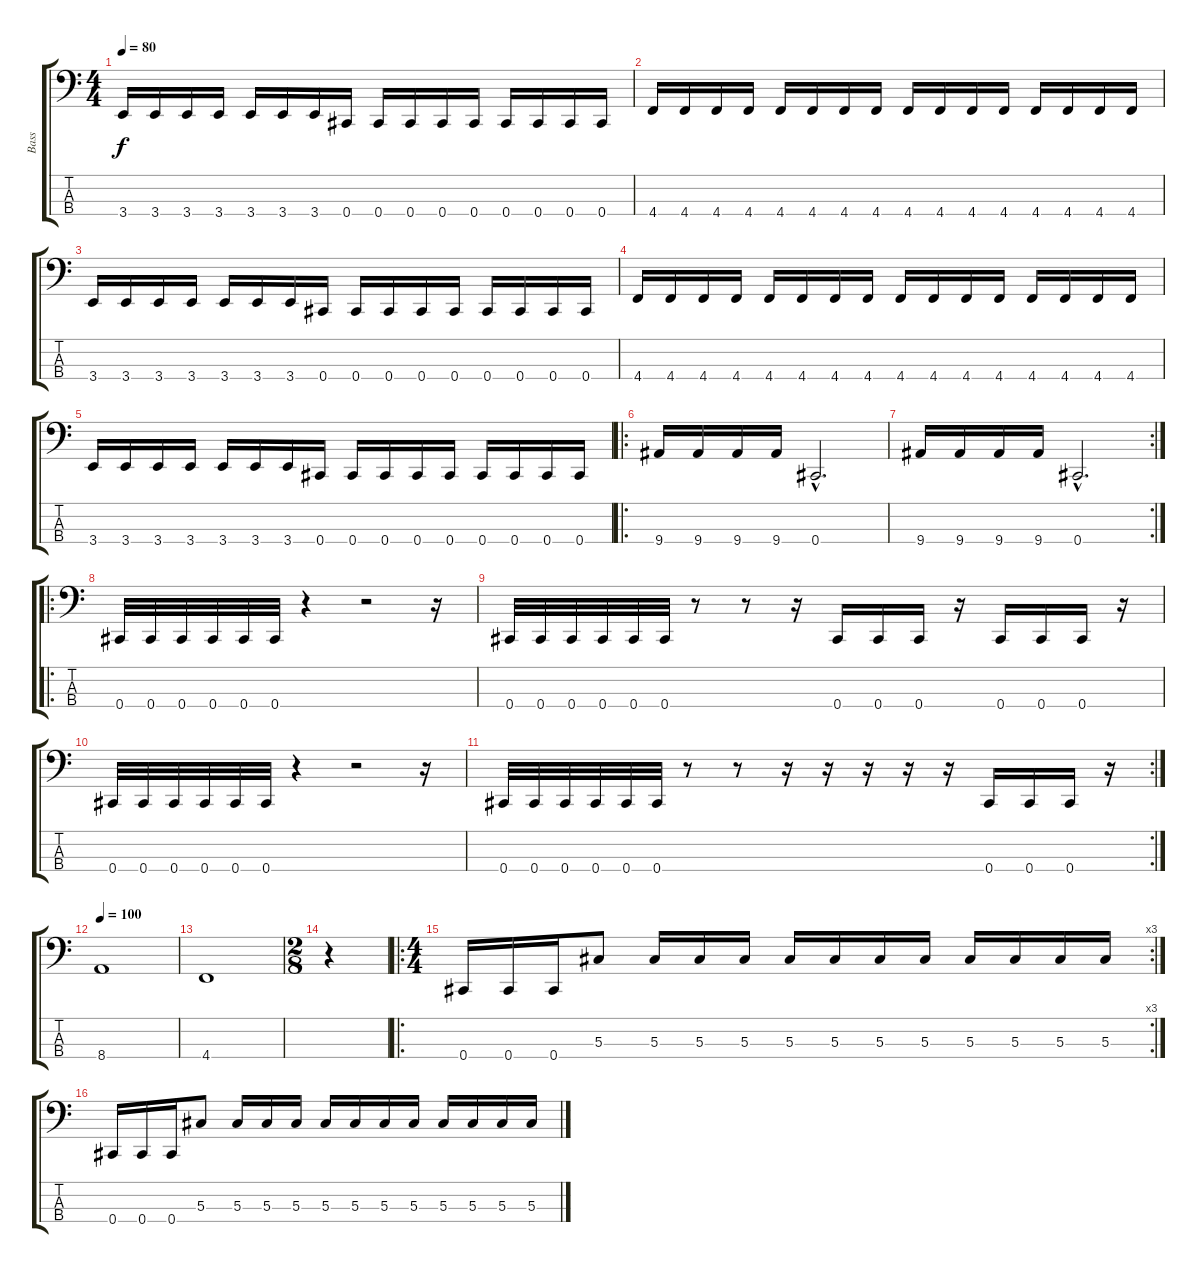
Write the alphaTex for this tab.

\track ("Bass" "Bass") {instrument electricbasspick}
\staff {score tabs}
\tuning (Gb2 Db2 Ab1 Db1) {hide}
\ts (4 4)
\tempo 80
\clef f4
\ks c
3.4.16{dy f} 3.4.16 3.4.16 3.4.16 3.4.16 3.4.16 3.4.16 0.4.16 0.4.16 0.4.16 0.4.16 0.4.16 0.4.16 0.4.16 0.4.16 0.4.16 |
4.4.16 4.4.16 4.4.16 4.4.16 4.4.16 4.4.16 4.4.16 4.4.16 4.4.16 4.4.16 4.4.16 4.4.16 4.4.16 4.4.16 4.4.16 4.4.16 |
3.4.16 3.4.16 3.4.16 3.4.16 3.4.16 3.4.16 3.4.16 0.4.16 0.4.16 0.4.16 0.4.16 0.4.16 0.4.16 0.4.16 0.4.16 0.4.16 |
4.4.16 4.4.16 4.4.16 4.4.16 4.4.16 4.4.16 4.4.16 4.4.16 4.4.16 4.4.16 4.4.16 4.4.16 4.4.16 4.4.16 4.4.16 4.4.16 |
3.4.16 3.4.16 3.4.16 3.4.16 3.4.16 3.4.16 3.4.16 0.4.16 0.4.16 0.4.16 0.4.16 0.4.16 0.4.16 0.4.16 0.4.16 0.4.16 |
\ro
9.4.16 9.4.16 9.4.16 9.4.16 0.4{hac}.2{d} |
\rc 2
9.4.16 9.4.16 9.4.16 9.4.16 0.4{hac}.2{d} |
\ro
0.4.32 0.4.32 0.4.32 0.4.32 0.4.32 0.4.32 r.4 r.2 r.16 |
0.4.32 0.4.32 0.4.32 0.4.32 0.4.32 0.4.32 r.8 r.8 r.16 0.4.16 0.4.16 0.4.16 r.16 0.4.16 0.4.16 0.4.16 r.16 |
0.4.32 0.4.32 0.4.32 0.4.32 0.4.32 0.4.32 r.4 r.2 r.16 |
\rc 2
0.4.32 0.4.32 0.4.32 0.4.32 0.4.32 0.4.32 r.8 r.8 r.16 r.16 r.16 r.16 r.16 0.4.16 0.4.16 0.4.16 r.16 |
\tempo 100
8.4.1 |
4.4.1 |
\ts (2 8)
r.4 |
\ro
\rc 3
\ts (4 4)
0.4.16 0.4.16 0.4.16 5.3.8 5.3.16 5.3.16 5.3.16 5.3.16 5.3.16 5.3.16 5.3.16 5.3.16 5.3.16 5.3.16 5.3.16 |
0.4.16 0.4.16 0.4.16 5.3.8 5.3.16 5.3.16 5.3.16 5.3.16 5.3.16 5.3.16 5.3.16 5.3.16 5.3.16 5.3.16 5.3.16
